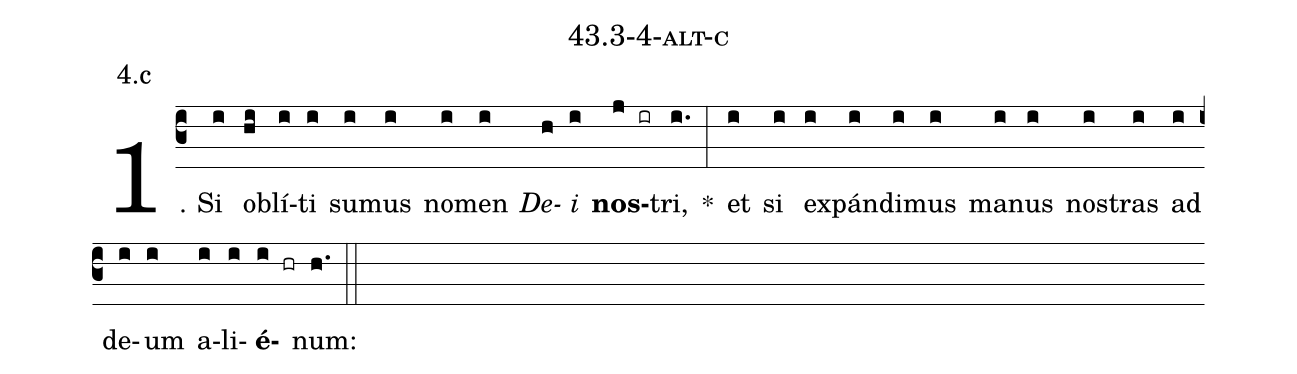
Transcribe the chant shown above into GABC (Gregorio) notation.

name: 43.3-4-alt-c;
annotation: 4.c;
%%
(c3)1. Si(i) ob(hi)lí(i)ti(i) su(i)mus(i) no(i)men(i) <i>De</i>(h)<i>i</i>(i) <b>nos</b>(j ir)tri,(i.) *(:) et(i) si(i) ex(i)pán(i)di(i)mus(i) ma(i)nus(i) nos(i)tras(i) ad(i) de(i)um(i) a(i)li(i)<b>é</b>(i hr)num:(h.) (::)
